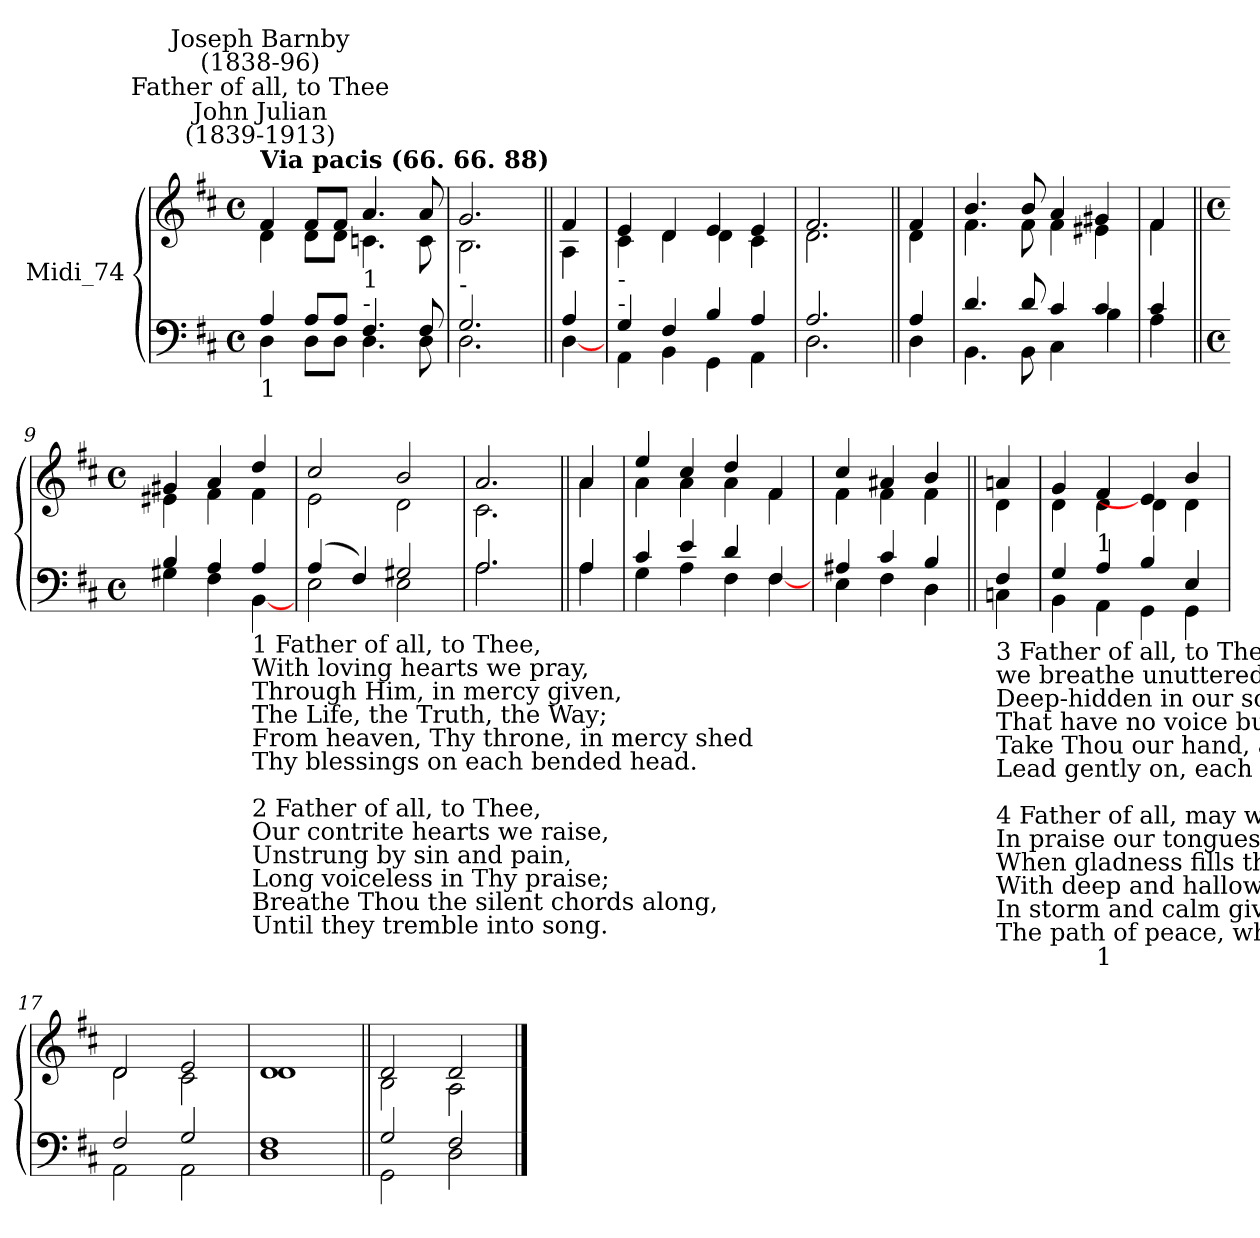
**kern	**kern
*part2	*part1
*staff2	*staff1
*I"Midi_74	*I"Midi_74
*clefF4	*clefG2
*k[f#c#]	*k[f#c#]
*D:	*D:
*M4/4	*M4/4
*met(c)	*met(c)
=1	=1
*^	*^
!	!	!LO:TX:a:B:t=Via pacis (66. 66. 88)	!
!	!	!LO:TX:a:cj:t=John Julian\n(1839-1913)	!
!	!	!LO:TX:a:cj:t=Father of all, to Thee	!
!	!	!LO:TX:a:cj:t=Joseph Barnby\n(1838-96)	!
!LO:TX:b:t=1	!	!	!
4A/	4D\	4f#/	4d\
8A/L	8D\L	8f#/L	8d\L
8A/J	8D\J	8f#/J	8d\J
!	!	!LO:TX:b:t=1	!
!LO:TX:a:t=-	!	!	!
4.F#/	4.D\	4.a/	4.cn\
8F#/	8D\	8a/	8c\
=2	=2	=2	=2
!	!	!LO:TX:b:t=-	!
2.G/	2.D\	2.g/	2.B\
=3||	=3||	=3||	=3||
4A/	[4D\	4f#/	4A\
=4	=4	=4	=4
!	!	!LO:TX:b:t=-	!
!LO:TX:a:t=-	!	!	!
4G/	4AA\	4e/	4c#\
4F#/	4BB\	4d/	4d\
4B/	4GG\	4e/	4d\
4A/	4AA\	4e/	4c#\
=5	=5	=5	=5
2.A/	2.D\	2.f#/	2.d\
=6||	=6||	=6||	=6||
4A/	4D\	4f#/	4d\
=7	=7	=7	=7
4.d/	4.BB\	4.b/	4.f#\
8d/	8BB\	8b/	8f#\
4c#/	4C#\	4a/	4f#\
4c#/	4B\	4g#X/	4e#X\
=8	=8	=8	=8
4c#/	4A\	4f#/	4f#\
!!LO:LB:g=z	!!
=9||	=9||	=9||	=9||
*M4/4	*	*M4/4	*
*met(c)	*	*met(c)	*
4B/	4G#X\	4g#X/	4e#X\
4A/	4F#\	4a/	4f#\
!LO:TX:b:t=1 Father of all, to Thee,\nWith loving hearts we pray,\nThrough Him, in mercy given,\nThe Life, the Truth, the Way;\nFrom heaven, Thy throne, in mercy shed\nThy blessings on each bended head.\n\n2 Father of all, to Thee,\nOur contrite hearts we raise,\nUnstrung by sin and pain,\nLong voiceless in Thy praise;\nBreathe Thou the silent chords along,\nUntil they tremble into song.	!	!	!
4A/	[4BB\	4dd/	4f#\
=10	=10	=10	=10
(>4A/	2E\	2cc#/	2e\
4F#/)	.	.	.
2G#X/	2E\	2b/	2d\
=11	=11	=11	=11
2.A/	2.A\	2.a/	2.c#\
=12||	=12||	=12||	=12||
4A/	4A\	4a/	4a\
=13	=13	=13	=13
4c#/	4G\	4ee/	4a\
4e/	4A\	4cc#/	4a\
4d/	4F#\	4dd/	4a\
4F#/	[4F#\	4f#/	4f#\
=14	=14	=14	=14
4A#X/	4E\	4cc#/	4f#\
4c#/	4F#\	4a#X/	4f#\
4B/	4D\	4b/	4f#\
=15||	=15||	=15||	=15||
!LO:TX:b:t=3 Father of all, to Thee,\nwe breathe unuttered fears,\nDeep-hidden in our souls,\nThat have no voice but tears;\nTake Thou our hand, and through the wild\nLead gently on, each trembling child.\n\n4 Father of all, may we\nIn praise our tongues employ,\nWhen gladness fills the soul\nWith deep and hallowed joy;\nIn storm and calm give us to see\nThe path of peace, which leads to Thee.	!	!	!
4F#/	4Cn\	4an/	4d\
=16	=16	=16	=16
4G/	4BB\	4g/	4d\
!	!	!LO:TX:b:t=1	!
!LO:TX:b:t=1	!	!	!
4A/	4AA\	4f#/	4d\
4B/	4GG\	4e/]	4d\
4E/	4GG\	4b/	4d\
=17	=17	=17	=17
2F#/	2AA\	2d/	2d\
2G/	2AA\	2e/	2c#\
=18	=18	=18	=18
1F#/	1D\	1d/	1d\
=19||	=19||	=19||	=19||
2G/	2GG\	2d/	2B\
2F#/	2D\	2d/	2A\
*v	*v	*	*
*	*v	*v
==	==
*-	*-
